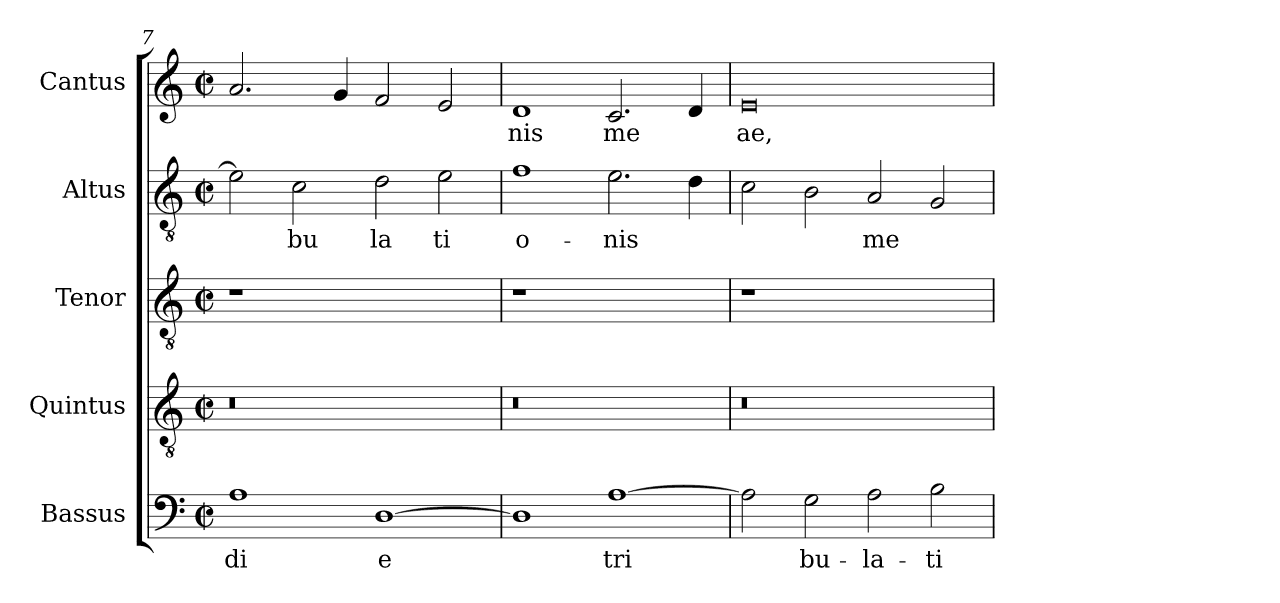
**kern	**text	**kern	**kern	**kern	**text	**kern	**text
*part5	*part5	*part4	*part3	*part2	*part2	*part1	*part1
*staff5	*staff5	*staff4	*staff3	*staff2	*staff2	*staff1	*staff1
*I"Bassus	*	*I"Quintus	*I"Tenor	*I"Altus	*	*I"Cantus	*
*clefF4	*	*clefGv2	*clefGv2	*clefGv2	*	*clefG2	*
*k[]	*	*k[]	*k[]	*k[]	*	*k[]	*
*C:	*	*C:	*C:	*C:	*	*C:	*
*M2/2	*	*M2/2	*M2/2	*M2/2	*	*M2/2	*
*met(c|)	*	*met(c|)	*met(c|)	*met(c|)	*	*met(c|)	*
=7	=7	=7	=7	=7	=7	=7	=7
!	!LO:LY:b:cj	!	!	!	!LO:LY:b:cj	!	!LO:LY:b:cj
1A	di	0r	1r	2e\]	.	2.a/	.
!	!	!	!	!	!LO:LY:b:cj	!	!
.	.	.	.	2c\	bu	.	.
!	!	!	!	!	!	!	!LO:LY:b:cj
.	.	.	.	.	.	4g/	.
!	!LO:LY:b:cj	!	!	!	!LO:LY:b:cj	!	!LO:LY:b:cj
[<1D	e	.	1ryy	2d\	la	2f/	.
!	!	!	!	!	!LO:LY:b:cj	!	!LO:LY:b:cj
.	.	.	.	2e\	ti	2e/	.
!!LO:LB:g=z
=8	=8	=8	=8	=8	=8	=8	=8
!	!LO:LY:b:cj	!	!	!	!LO:LY:b:cj	!	!LO:LY:b:cj
1D]	.	0r	1r	1f	o-	1d	nis
!	!LO:LY:b:cj	!	!	!	!LO:LY:b:cj	!	!LO:LY:b:cj
[>1A	tri-	.	1ryy	2.e\	-nis	2.c/	me
!	!	!	!	!	!LO:LY:b:cj	!	!LO:LY:b:cj
.	.	.	.	4d\	.	4d/	.
=9	=9	=9	=9	=9	=9	=9	=9
!	!LO:LY:b:cj	!	!	!	!LO:LY:b:cj	!	!LO:LY:b:cj
2A\]	--	0r	1r	2c\	.	0e	ae,
!	!LO:LY:b:cj	!	!	!	!LO:LY:b:cj	!	!
2G\	-bu-	.	.	2B\	.	.	.
!	!LO:LY:b:cj	!	!	!	!LO:LY:b:cj	!	!
2A\	-la-	.	1ryy	2A/	me-	.	.
!	!LO:LY:b:cj	!	!	!	!LO:LY:b:cj	!	!
2B\	-ti-	.	.	2G/	--	.	.
=	=	=	=	=	=	=	=
*-	*-	*-	*-	*-	*-	*-	*-
